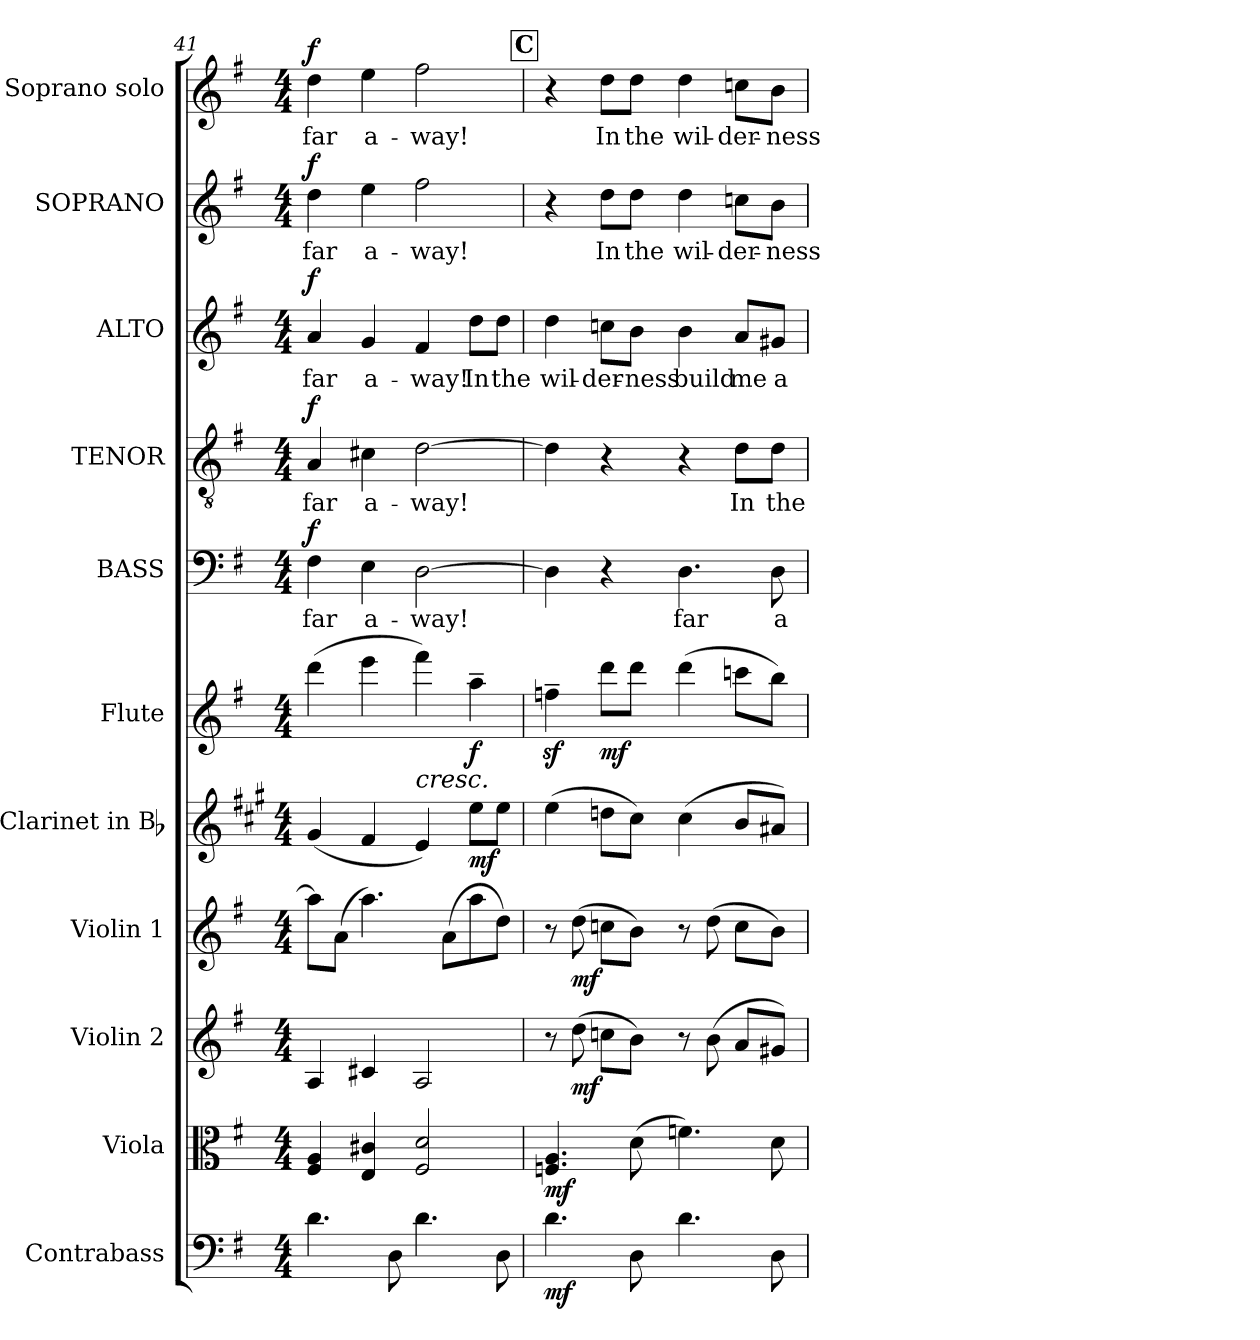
**kern	**dynam	**kern	**dynam	**kern	**dynam	**kern	**dynam	**kern	**dynam	**kern	**dynam	**kern	**text	**dynam	**kern	**text	**dynam	**kern	**text	**dynam	**kern	**text	**dynam	**kern	**text	**dynam
*part11	*part11	*part10	*part10	*part9	*part9	*part8	*part8	*part7	*part7	*part6	*part6	*part5	*part5	*part5	*part4	*part4	*part4	*part3	*part3	*part3	*part2	*part2	*part2	*part1	*part1	*part1
*staff11	*staff11	*staff10	*staff10	*staff9	*staff9	*staff8	*staff8	*staff7	*staff7	*staff6	*staff6	*staff5	*staff5	*staff5	*staff4	*staff4	*staff4	*staff3	*staff3	*staff3	*staff2	*staff2	*staff2	*staff1	*staff1	*staff1
*I"Contrabass	*	*I"Viola	*	*I"Violin 2	*	*I"Violin 1	*	*I"Clarinet in Bb	*	*I"Flute	*	*I"BASS	*	*	*I"TENOR	*	*	*I"ALTO	*	*	*I"SOPRANO	*	*	*I"Soprano solo	*	*
*I'Cb.	*	*I'Vla.	*	*I'Vln. 2	*	*I'Vln. 1	*	*I'Cl.	*	*I'Fl.	*	*I'B.	*	*	*I'T.	*	*	*I'A.	*	*	*I'S.	*	*	*I'S.	*	*
*clefF4	*	*clefC3	*	*clefG2	*	*clefG2	*	*clefG2	*	*clefG2	*	*clefF4	*	*	*clefGv2	*	*	*clefG2	*	*	*clefG2	*	*	*clefG2	*	*
*ITrd7c12	*	*	*	*	*	*	*	*ITrd1c2	*	*	*	*	*	*	*ITrd7c12	*	*	*	*	*	*	*	*	*	*	*
*k[f#]	*	*k[f#]	*	*k[f#]	*	*k[f#]	*	*k[f#]	*	*k[f#]	*	*k[f#]	*	*	*k[f#]	*	*	*k[f#]	*	*	*k[f#]	*	*	*k[f#]	*	*
*G:	*	*G:	*	*G:	*	*G:	*	*G:	*	*G:	*	*G:	*	*	*G:	*	*	*G:	*	*	*G:	*	*	*G:	*	*
*M4/4	*	*M4/4	*	*M4/4	*	*M4/4	*	*M4/4	*	*M4/4	*	*M4/4	*	*	*M4/4	*	*	*M4/4	*	*	*M4/4	*	*	*M4/4	*	*
=41	=41	=41	=41	=41	=41	=41	=41	=41	=41	=41	=41	=41	=41	=41	=41	=41	=41	=41	=41	=41	=41	=41	=41	=41	=41	=41
!	!	!	!	!	!	!	!	!	!	!	!	!	!LO:LY:b:color=#000000	!	!	!	!	!	!	!	!	!	!	!	!	!
!	!	!	!	!	!	!	!	!	!	!	!	!	!	!	!	!LO:LY:b:color=#000000	!	!	!	!	!	!	!	!	!	!
!	!	!	!	!	!	!	!	!	!	!	!	!	!	!	!	!	!	!	!LO:LY:b:color=#000000	!	!	!	!	!	!	!
!	!	!	!	!	!	!	!	!	!	!	!	!	!	!	!	!	!	!	!	!	!	!LO:LY:b:color=#000000	!	!	!	!
!	!	!	!	!	!	!	!	!	!	!	!	!	!	!	!	!	!	!	!	!	!	!	!	!	!LO:LY:b:color=#000000	!
4.Di\	.	4F#i/ 4Ai	.	4Ai/	.	8aai\L]	.	(4f#i/	.	(4dddi\	.	4F#i\	far	f	4AAi/	far	f	4ai/	far	f	4ddi\	far	f	4ddi\	far	f
.	.	.	.	.	.	(8ai\J	.	.	.	.	.	.	.	.	.	.	.	.	.	.	.	.	.	.	.	.
!	!	!	!	!	!	!	!	!	!	!	!	!	!LO:LY:b:color=#000000	!	!	!	!	!	!	!	!	!	!	!	!	!
!	!	!	!	!	!	!	!	!	!	!	!	!	!	!	!	!LO:LY:b:color=#000000	!	!	!	!	!	!	!	!	!	!
!	!	!	!	!	!	!	!	!	!	!	!	!	!	!	!	!	!	!	!LO:LY:b:color=#000000	!	!	!	!	!	!	!
!	!	!	!	!	!	!	!	!	!	!	!	!	!	!	!	!	!	!	!	!	!	!LO:LY:b:color=#000000	!	!	!	!
!	!	!	!	!	!	!	!	!	!	!	!	!	!	!	!	!	!	!	!	!	!	!	!	!	!LO:LY:b:color=#000000	!
.	.	4Ei/ 4c#Xi	.	4c#Xi/	.	4.aai\)	.	4ei/	.	4eeei\	.	4Ei\	a-	.	4C#Xi\	a-	.	4gi/	a-	.	4eei\	a-	.	4eei\	a-	.
8DDi\	.	.	.	.	.	.	.	.	.	.	.	.	.	.	.	.	.	.	.	.	.	.	.	.	.	.
!	!	!	!	!	!	!	!	!	!	!	!LO:HP:b	!	!	!	!	!	!	!	!	!	!	!	!	!	!	!
!	!	!	!	!	!	!	!	!	!	!	!LO:HP:n=1:b	!	!	!	!	!	!	!	!	!	!	!	!	!	!	!
!	!	!	!	!	!	!	!	!	!	!	!	!	!LO:LY:b:color=#000000	!	!	!	!	!	!	!	!	!	!	!	!	!
!	!	!	!	!	!	!	!	!	!	!	!	!	!	!	!	!LO:LY:b:color=#000000	!	!	!	!	!	!	!	!	!	!
!	!	!	!	!	!	!	!	!	!	!	!	!	!	!	!	!	!	!	!LO:LY:b:color=#000000	!	!	!	!	!	!	!
!	!	!	!	!	!	!	!	!	!	!	!	!	!	!	!	!	!	!	!	!	!	!LO:LY:b:color=#000000	!	!	!	!
!	!	!	!	!	!	!	!	!	!	!	!	!	!	!	!	!	!	!	!	!	!	!	!	!	!LO:LY:b:color=#000000	!
4.Di\	.	2F#i/ 2di	.	2Ai/	.	.	.	4di/)	.	4fff#i\)	< <	[>2Di\	-way!	.	[>2Di\	-way!	.	4f#i/	-way!	.	2ff#i\	-way!	.	2ff#i\	-way!	.
.	.	.	.	.	.	(8ai\L	.	.	.	.	.	.	.	.	.	.	.	.	.	.	.	.	.	.	.	.
!	!	!	!	!	!	!	!	!	!	!	!	!	!	!	!	!	!	!	!LO:LY:b:color=#000000	!	!	!	!	!	!	!
.	.	.	.	.	.	8aai\	.	8ddi\L	mf	4aa~i\	f	.	.	.	.	.	.	8ddi\L	In	.	.	.	.	.	.	.
!	!	!	!	!	!	!	!	!	!	!	!	!	!	!	!	!	!	!	!LO:LY:b:color=#000000	!	!	!	!	!	!	!
8DDi\	.	.	.	.	.	8ddi\J)	.	8ddi\J	.	.	.	.	.	.	.	.	.	8ddi\J	the	.	.	.	.	.	.	.
.	.	.	.	.	.	.	.	.	.	.	[	.	.	.	.	.	.	.	.	.	.	.	.	.	.	.
!!LO:REH:place=s1:B:color=#000000:enc=box:fs=15.141:t=C
=42	=42	=42	=42	=42	=42	=42	=42	=42	=42	=42	=42	=42	=42	=42	=42	=42	=42	=42	=42	=42	=42	=42	=42	=42	=42	=42
!	!	!	!	!	!	!	!	!	!	!	!	!	!	!	!	!	!	!	!LO:LY:b:color=#000000	!	!	!	!	!	!	!
4.Di\	mf	4.Fni/ 4.Ai	mf	8r	.	8r	.	(4ddi\	.	4ffnz~i\	.	4Di\]	.	.	4Di\]	.	.	4ddi\	wil-	.	4r	.	.	4r	.	.
.	.	.	.	(8ddi\	mf	(8ddi\	mf	.	.	.	.	.	.	.	.	.	.	.	.	.	.	.	.	.	.	.
!	!	!	!	!	!	!	!	!	!	!	!	!	!	!	!	!	!	!	!LO:LY:b:color=#000000	!	!	!	!	!	!	!
!	!	!	!	!	!	!	!	!	!	!	!	!	!	!	!	!	!	!	!	!	!	!LO:LY:b:color=#000000	!	!	!	!
!	!	!	!	!	!	!	!	!	!	!	!	!	!	!	!	!	!	!	!	!	!	!	!	!	!LO:LY:b:color=#000000	!
.	.	.	.	8ccni\L	.	8ccni\L	.	8ccni\L	.	8dddi\L	[ mf	4r	.	.	4r	.	.	8ccni\L	-der-	.	8ddi\L	In	.	8ddi\L	In	.
!	!	!	!	!	!	!	!	!	!	!	!	!	!	!	!	!	!	!	!LO:LY:b:color=#000000	!	!	!	!	!	!	!
!	!	!	!	!	!	!	!	!	!	!	!	!	!	!	!	!	!	!	!	!	!	!LO:LY:b:color=#000000	!	!	!	!
!	!	!	!	!	!	!	!	!	!	!	!	!	!	!	!	!	!	!	!	!	!	!	!	!	!LO:LY:b:color=#000000	!
8DDi\	.	(8di\	.	8bi\J)	.	8bi\J)	.	8bi\J)	.	8dddi\J	.	.	.	.	.	.	.	8bi\J	-ness	.	8ddi\J	the	.	8ddi\J	the	.
!	!	!	!	!	!	!	!	!	!	!	!	!	!LO:LY:b:color=#000000	!	!	!	!	!	!	!	!	!	!	!	!	!
!	!	!	!	!	!	!	!	!	!	!	!	!	!	!	!	!	!	!	!LO:LY:b:color=#000000	!	!	!	!	!	!	!
!	!	!	!	!	!	!	!	!	!	!	!	!	!	!	!	!	!	!	!	!	!	!LO:LY:b:color=#000000	!	!	!	!
!	!	!	!	!	!	!	!	!	!	!	!	!	!	!	!	!	!	!	!	!	!	!	!	!	!LO:LY:b:color=#000000	!
4.Di\	.	4.fni\)	.	8r	.	8r	.	(4bi\	.	(4dddi\	.	4.Di\	far	.	4r	.	.	4bi\	build	.	4ddi\	wil-	.	4ddi\	wil-	.
.	.	.	.	(8bi\	.	(8ddi\	.	.	.	.	.	.	.	.	.	.	.	.	.	.	.	.	.	.	.	.
!	!	!	!	!	!	!	!	!	!	!	!	!	!	!	!	!LO:LY:b:color=#000000	!	!	!	!	!	!	!	!	!	!
!	!	!	!	!	!	!	!	!	!	!	!	!	!	!	!	!	!	!	!LO:LY:b:color=#000000	!	!	!	!	!	!	!
!	!	!	!	!	!	!	!	!	!	!	!	!	!	!	!	!	!	!	!	!	!	!LO:LY:b:color=#000000	!	!	!	!
!	!	!	!	!	!	!	!	!	!	!	!	!	!	!	!	!	!	!	!	!	!	!	!	!	!LO:LY:b:color=#000000	!
.	.	.	.	8ai/L	.	8cci\L	.	8ai/L	.	8cccni\L	.	.	.	.	8Di\L	In	.	8ai/L	me	.	8ccni\L	-der-	.	8ccni\L	-der-	.
!	!	!	!	!	!	!	!	!	!	!	!	!	!LO:LY:b:color=#000000	!	!	!	!	!	!	!	!	!	!	!	!	!
!	!	!	!	!	!	!	!	!	!	!	!	!	!	!	!	!LO:LY:b:color=#000000	!	!	!	!	!	!	!	!	!	!
!	!	!	!	!	!	!	!	!	!	!	!	!	!	!	!	!	!	!	!LO:LY:b:color=#000000	!	!	!	!	!	!	!
!	!	!	!	!	!	!	!	!	!	!	!	!	!	!	!	!	!	!	!	!	!	!LO:LY:b:color=#000000	!	!	!	!
!	!	!	!	!	!	!	!	!	!	!	!	!	!	!	!	!	!	!	!	!	!	!	!	!	!LO:LY:b:color=#000000	!
8DDi\	.	8di\	.	8g#Xi/J)	.	8bi\J)	.	8g#Xi/J)	.	8bbi\J)	.	8Di\	a-	.	8Di\J	the	.	8g#Xi/J	a	.	8bi\J	-ness	.	8bi\J	-ness	.
=	=	=	=	=	=	=	=	=	=	=	=	=	=	=	=	=	=	=	=	=	=	=	=	=	=	=
*-	*-	*-	*-	*-	*-	*-	*-	*-	*-	*-	*-	*-	*-	*-	*-	*-	*-	*-	*-	*-	*-	*-	*-	*-	*-	*-
